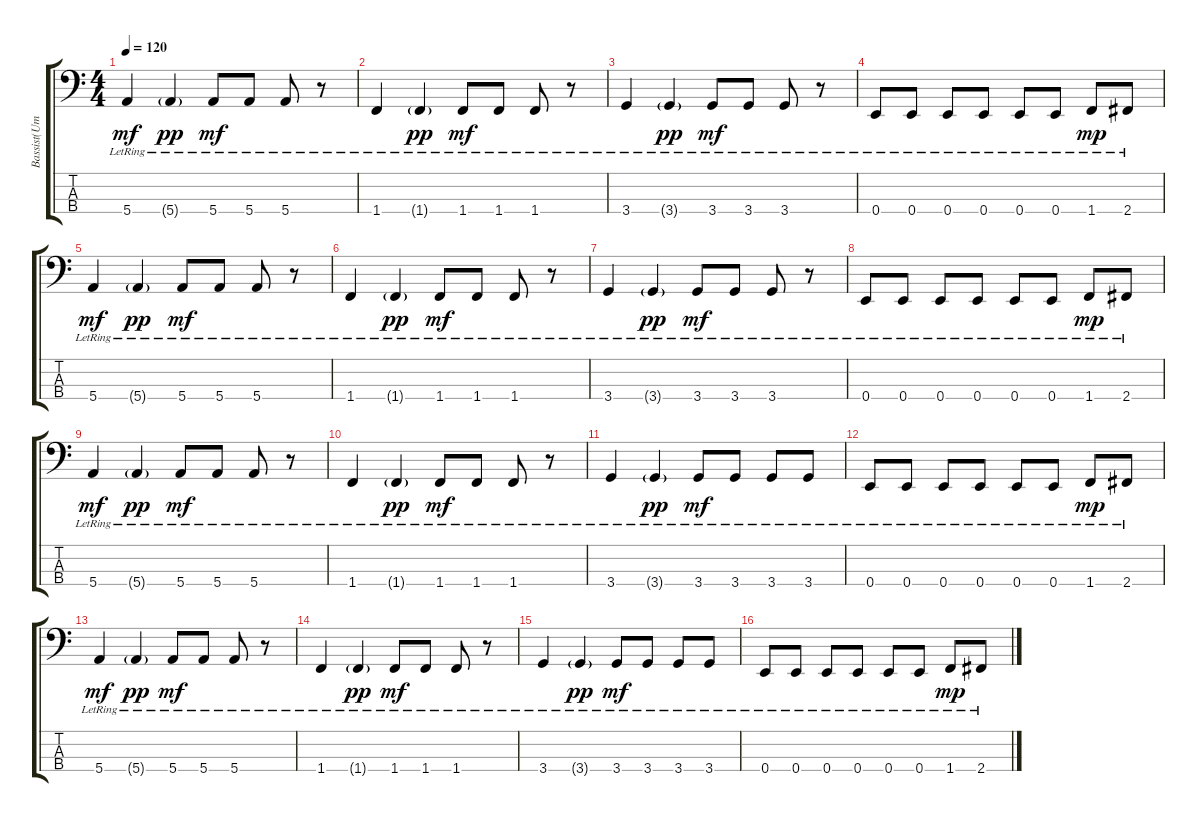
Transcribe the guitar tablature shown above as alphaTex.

\track ("Bassist(Umesh)" "Bassist(Um") {instrument slapbass1}
\staff {score tabs}
\tuning (G2 D2 A1 E1) {hide}
\ts (4 4)
\tempo 120
\clef f4
\ks c
5.4{lr}.4{dy mf} 5.4{g lr}.4{dy pp} 5.4{lr}.8{dy mf} 5.4{lr}.8 5.4{lr}.8 r.8 |
1.4{lr}.4 1.4{g lr}.4{dy pp} 1.4{lr}.8{dy mf} 1.4{lr}.8 1.4{lr}.8 r.8 |
3.4{lr}.4 3.4{g lr}.4{dy pp} 3.4{lr}.8{dy mf} 3.4{lr}.8 3.4{lr}.8 r.8 |
0.4{lr}.8 0.4{lr}.8 0.4{lr}.8 0.4{lr}.8 0.4{lr}.8 0.4{lr}.8 1.4{lr}.8{dy mp} 2.4{lr}.8 |
5.4{lr}.4{dy mf} 5.4{g lr}.4{dy pp} 5.4{lr}.8{dy mf} 5.4{lr}.8 5.4{lr}.8 r.8 |
1.4{lr}.4 1.4{g lr}.4{dy pp} 1.4{lr}.8{dy mf} 1.4{lr}.8 1.4{lr}.8 r.8 |
3.4{lr}.4 3.4{g lr}.4{dy pp} 3.4{lr}.8{dy mf} 3.4{lr}.8 3.4{lr}.8 r.8 |
0.4{lr}.8 0.4{lr}.8 0.4{lr}.8 0.4{lr}.8 0.4{lr}.8 0.4{lr}.8 1.4{lr}.8{dy mp} 2.4{lr}.8 |
5.4{lr}.4{dy mf} 5.4{g lr}.4{dy pp} 5.4{lr}.8{dy mf} 5.4{lr}.8 5.4{lr}.8 r.8 |
1.4{lr}.4 1.4{g lr}.4{dy pp} 1.4{lr}.8{dy mf} 1.4{lr}.8 1.4{lr}.8 r.8 |
3.4{lr}.4 3.4{g lr}.4{dy pp} 3.4{lr}.8{dy mf} 3.4{lr}.8 3.4{lr}.8 3.4{lr}.8 |
0.4{lr}.8 0.4{lr}.8 0.4{lr}.8 0.4{lr}.8 0.4{lr}.8 0.4{lr}.8 1.4{lr}.8{dy mp} 2.4{lr}.8 |
5.4{lr}.4{dy mf} 5.4{g lr}.4{dy pp} 5.4{lr}.8{dy mf} 5.4{lr}.8 5.4{lr}.8 r.8 |
1.4{lr}.4 1.4{g lr}.4{dy pp} 1.4{lr}.8{dy mf} 1.4{lr}.8 1.4{lr}.8 r.8 |
3.4{lr}.4 3.4{g lr}.4{dy pp} 3.4{lr}.8{dy mf} 3.4{lr}.8 3.4{lr}.8 3.4{lr}.8 |
0.4{lr}.8 0.4{lr}.8 0.4{lr}.8 0.4{lr}.8 0.4{lr}.8 0.4{lr}.8 1.4{lr}.8{dy mp} 2.4{lr}.8
